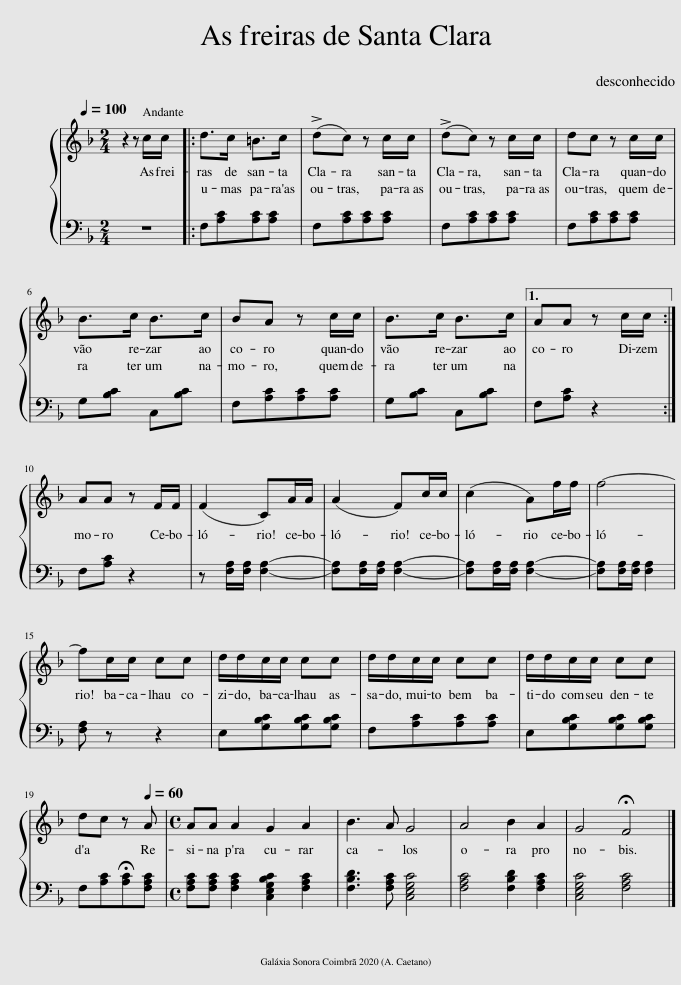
X:1
%%score { 1 | 2 }
L:1/8
M:2/4
I:linebreak $
K:F
V:1 treble
V:2 bass
V:1
 z2[Q:1/4=100] z c/c/ |: d>c =B>c | (!>!dc) z c/c/ | (!>!dc) z c/c/ | dc z c/c/ |$ %5
 B>c B>c | BA z c/c/ | B>c B>c |1 AA z c/c/ :|$ AA z F/F/ | %10
 (F2 C)A/A/ | (A2 F)c/c/ | (c2 A)f/f/ | f4- |$ fc/c/ cc | %15
 d/d/c/c/ cc | d/d/c/c/ cc | d/d/c/c/ cc |$ dc z[Q:1/4=60] A |[M:4/4] AA A2 G2 A2 | %20
 B3 A G4 | A4 B2 A2 | G4 !fermata!F4 |] %23
V:2
 z4 |: F,[A,C][A,C][A,C] | F,[A,C][A,C][A,C] | F,[A,C][A,C][A,C] | F,[A,C][A,C][A,C] |$ %5
 G,[B,C] C,[B,C] | F,[A,C][A,C][A,C] | G,[B,C] C,[B,C] |1 F,[A,C] z2 :|$ F,[A,C] z2 | %10
 z [F,A,]/[F,A,]/ [F,A,]2- | [F,A,][F,A,]/[F,A,]/ [F,A,]2- | [F,A,][F,A,]/[F,A,]/ [F,A,]2- | [F,A,][F,A,]/[F,A,]/ [F,A,]2 |$ [F,A,] z z2 | %15
 E,[G,B,C][G,B,C][G,B,C] | F,[A,C][A,C][A,C] | E,[G,B,C][G,B,C][G,B,C] |$ F,[A,C]!fermata![A,C][F,A,C] |[M:4/4] [F,A,C][F,A,C] [F,A,C]2 [C,E,G,B,C]2 [F,A,C]2 | %20
 [F,B,D]3 [F,A,C] [C,E,G,C]4 | [F,A,C]4 [F,B,D]2 [F,A,C]2 | [C,E,G,C]4 [F,A,C]4 |] %23
